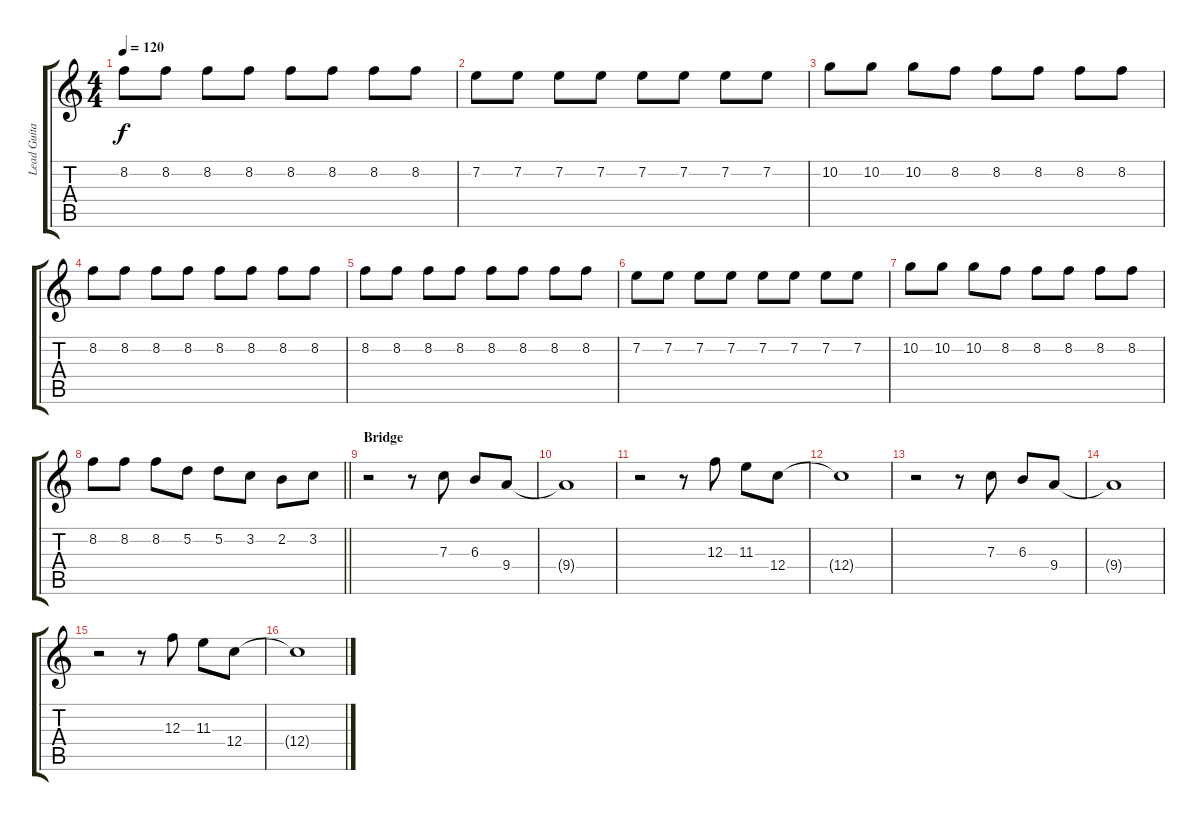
\track ("Lead Guitar 2" "Lead Guita") {instrument overdrivenguitar}
\staff {score tabs}
\tuning (D4 A3 F3 C3 G2 D2) {hide}
\ts (4 4)
\tempo 120
\clef g2
\ks c
8.2.8{dy f volume 8} 8.2.8 8.2.8 8.2.8 8.2.8 8.2.8 8.2.8 8.2.8 |
7.2.8 7.2.8 7.2.8 7.2.8 7.2.8 7.2.8 7.2.8 7.2.8 |
10.2.8 10.2.8 10.2.8 8.2.8 8.2.8 8.2.8 8.2.8 8.2.8 |
8.2.8 8.2.8 8.2.8 8.2.8 8.2.8 8.2.8 8.2.8 8.2.8 |
8.2.8 8.2.8 8.2.8 8.2.8 8.2.8 8.2.8 8.2.8 8.2.8 |
7.2.8 7.2.8 7.2.8 7.2.8 7.2.8 7.2.8 7.2.8 7.2.8 |
10.2.8 10.2.8 10.2.8 8.2.8 8.2.8 8.2.8 8.2.8 8.2.8 |
\barLineRight lightlight
8.2.8 8.2.8 8.2.8 5.2.8 5.2.8 3.2.8 2.2.8 3.2.8 |
\section ("" "Bridge")
r.2{volume 7 instrument electricguitarclean} r.8 7.3.8 6.3.8 9.4.8 |
9.4{t}.1 |
r.2 r.8 12.3.8 11.3.8 12.4.8 |
12.4{t}.1 |
r.2 r.8 7.3.8 6.3.8 9.4.8 |
9.4{t}.1 |
r.2 r.8 12.3.8 11.3.8 12.4.8 |
12.4{t}.1
